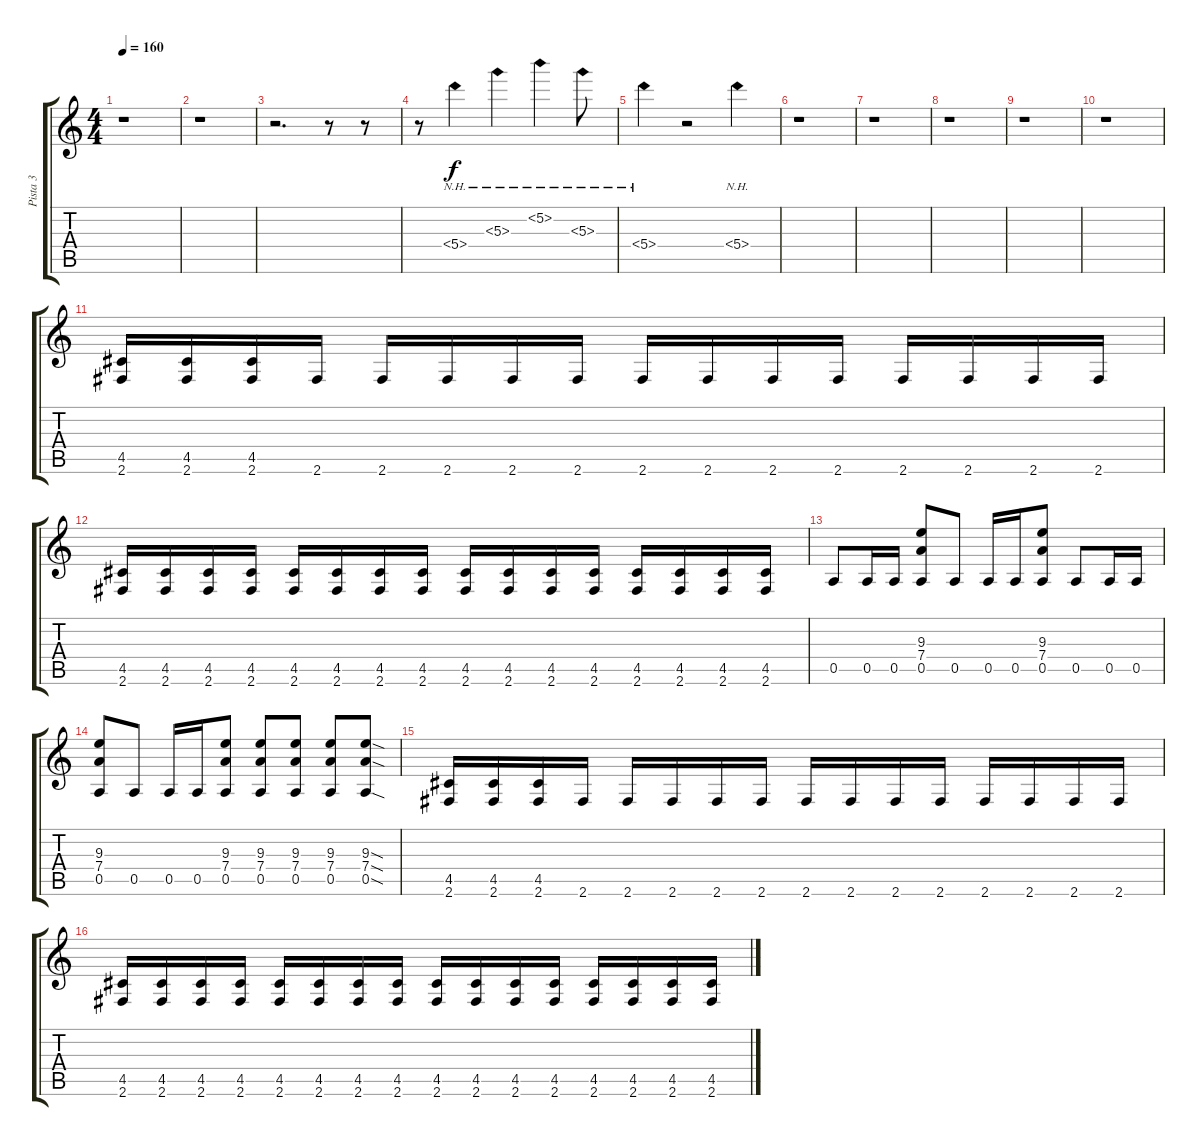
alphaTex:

\track ("Pista 3" "Pista 3") {instrument distortionguitar}
\staff {score tabs}
\tuning (E4 B3 G3 D3 A2 E2) {hide}
\ts (4 4)
\tempo 160
\clef g2
\ks c
r.1{dy f} |
r.1 |
r.2{d} r.8 r.8 |
r.8 5.4{nh}.4 5.3{nh}.4 5.2{nh}.4 5.3{nh}.8 |
5.4{nh}.4 r.2 5.4{nh}.4 |
r.1 |
r.1 |
r.1 |
r.1 |
r.1 |
(4.5 2.6).16 (4.5 2.6).16 (4.5 2.6).16 2.6.16 2.6.16 2.6.16 2.6.16 2.6.16 2.6.16 2.6.16 2.6.16 2.6.16 2.6.16 2.6.16 2.6.16 2.6.16 |
(4.5 2.6).16 (4.5 2.6).16 (4.5 2.6).16 (4.5 2.6).16 (4.5 2.6).16 (4.5 2.6).16 (4.5 2.6).16 (4.5 2.6).16 (4.5 2.6).16 (4.5 2.6).16 (4.5 2.6).16 (4.5 2.6).16 (4.5 2.6).16 (4.5 2.6).16 (4.5 2.6).16 (4.5 2.6).16 |
0.5.8 0.5.16 0.5.16 (9.3 7.4 0.5).8 0.5.8 0.5.16 0.5.16 (9.3 7.4 0.5).8 0.5.8 0.5.16 0.5.16 |
(9.3 7.4 0.5).8 0.5.8 0.5.16 0.5.16 (9.3 7.4 0.5).8 (9.3 7.4 0.5).8 (9.3 7.4 0.5).8 (9.3 7.4 0.5).8 (9.3{sod} 7.4{sod} 0.5{sod}).8 |
(4.5 2.6).16 (4.5 2.6).16 (4.5 2.6).16 2.6.16 2.6.16 2.6.16 2.6.16 2.6.16 2.6.16 2.6.16 2.6.16 2.6.16 2.6.16 2.6.16 2.6.16 2.6.16 |
(4.5 2.6).16 (4.5 2.6).16 (4.5 2.6).16 (4.5 2.6).16 (4.5 2.6).16 (4.5 2.6).16 (4.5 2.6).16 (4.5 2.6).16 (4.5 2.6).16 (4.5 2.6).16 (4.5 2.6).16 (4.5 2.6).16 (4.5 2.6).16 (4.5 2.6).16 (4.5 2.6).16 (4.5 2.6).16
